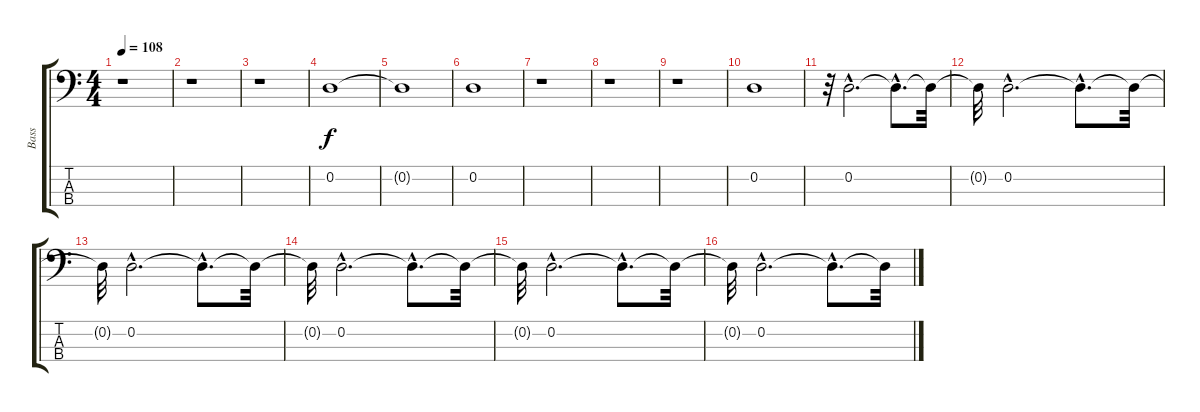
\track ("Bass" "Bass") {instrument fretlessbass}
\staff {score tabs}
\tuning (G2 D2 A1 D1) {hide}
\ts (4 4)
\tempo 108
\clef f4
\ks c
r.1{dy f instrument fretlessbass} |
r.1 |
r.1 |
0.2.1 |
0.2{t}.1 |
0.2.1 |
r.1 |
r.1 |
r.1 |
0.2.1 |
r.32 0.2{hac}.2{d} 0.2{hac t}.8{d} 0.2{t}.32 |
0.2{t}.32 0.2{hac}.2{d} 0.2{hac t}.8{d} 0.2{t}.32 |
0.2{t}.32 0.2{hac}.2{d} 0.2{hac t}.8{d} 0.2{t}.32 |
0.2{t}.32 0.2{hac}.2{d} 0.2{hac t}.8{d} 0.2{t}.32 |
0.2{t}.32 0.2{hac}.2{d} 0.2{hac t}.8{d} 0.2{t}.32 |
0.2{t}.32 0.2{hac}.2{d} 0.2{hac t}.8{d} 0.2{t}.32
